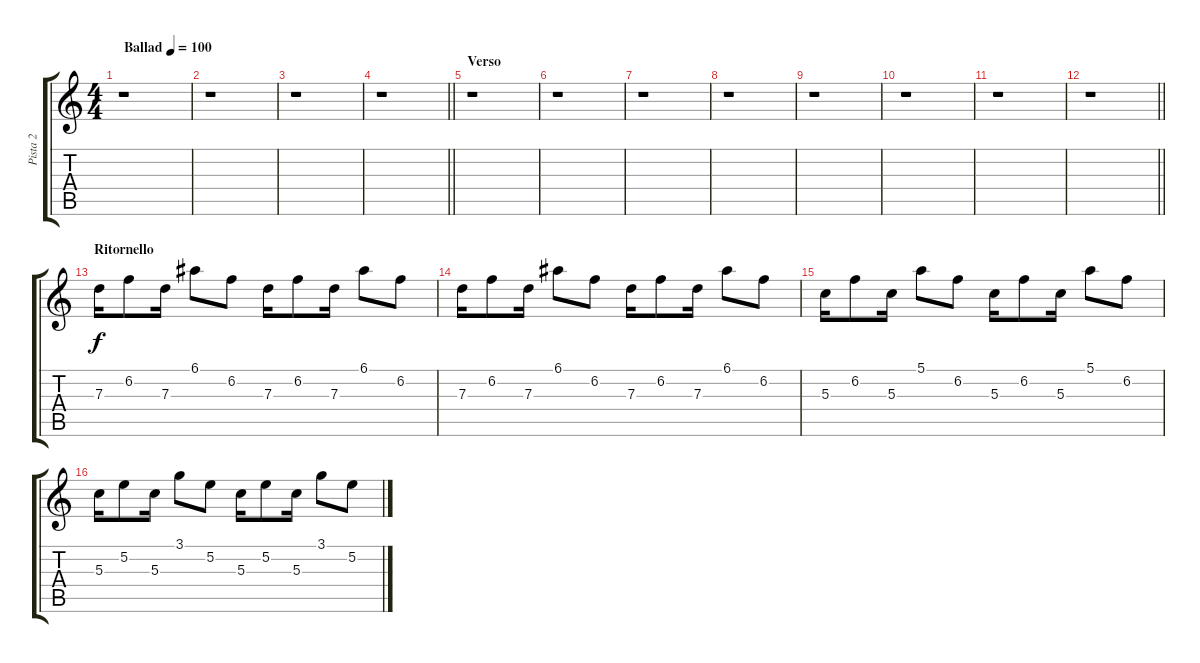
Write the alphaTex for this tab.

\track ("Pista 2" "Pista 2") {instrument overdrivenguitar}
\staff {score tabs}
\tuning (E4 B3 G3 D3 A2 D2) {hide}
\ts (4 4)
\tempo (100 "Ballad")
\clef g2
\ks c
r.1{dy f instrument overdrivenguitar} |
r.1 |
r.1 |
\barLineRight lightlight
r.1 |
\section ("" "Verso")
r.1 |
r.1 |
r.1 |
r.1 |
r.1 |
r.1 |
r.1 |
\barLineRight lightlight
r.1 |
\section ("" "Ritornello")
7.3.16 6.2.8 7.3.16 6.1.8 6.2.8 7.3.16 6.2.8 7.3.16 6.1.8 6.2.8 |
7.3.16 6.2.8 7.3.16 6.1.8 6.2.8 7.3.16 6.2.8 7.3.16 6.1.8 6.2.8 |
5.3.16 6.2.8 5.3.16 5.1.8 6.2.8 5.3.16 6.2.8 5.3.16 5.1.8 6.2.8 |
5.3.16 5.2.8 5.3.16 3.1.8 5.2.8 5.3.16 5.2.8 5.3.16 3.1.8 5.2.8
